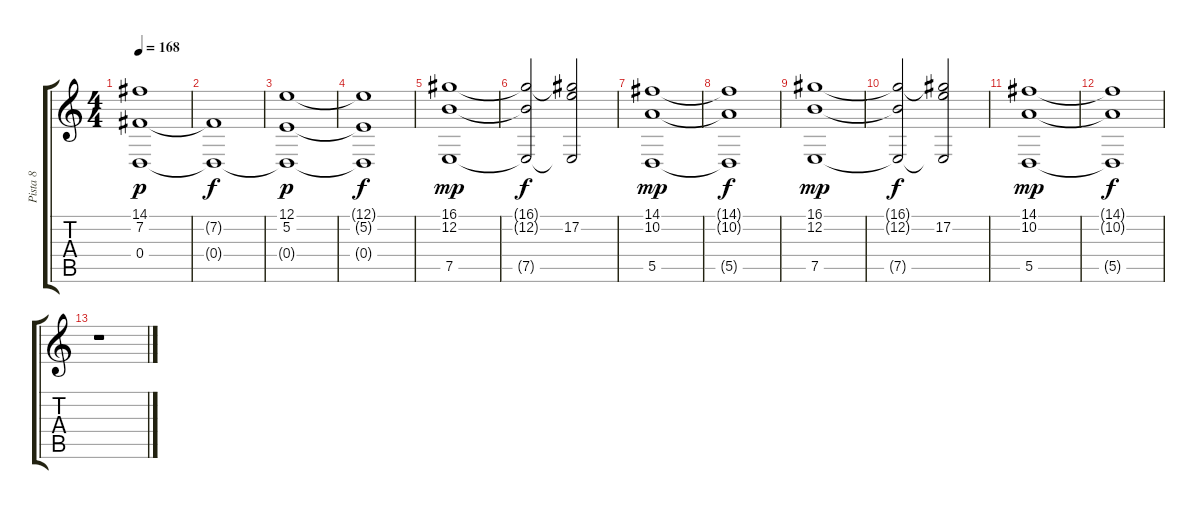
\track ("Pista 8" "Pista 8") {instrument pad2warm}
\staff {score tabs}
\tuning (E4 B3 G3 D3 A2 E2) {hide}
\ts (4 4)
\tempo 168
\clef g2
\ks c
(14.1 7.2 0.4).1{dy p} |
(7.2{t} 0.4{t}).1{dy f} |
(12.1 5.2 0.4{t}).1{dy p} |
(12.1{t} 5.2{t} 0.4{t}).1{dy f} |
(16.1 12.2 7.5).1{dy mp} |
(16.1{t} 12.2{t} 7.5{t}).2{dy f} (16.1{t} 17.2 7.5{t}).2 |
(14.1 10.2 5.5).1{dy mp} |
(14.1{t} 10.2{t} 5.5{t}).1{dy f} |
(16.1 12.2 7.5).1{dy mp} |
(16.1{t} 12.2{t} 7.5{t}).2{dy f} (16.1{t} 17.2 7.5{t}).2 |
(14.1 10.2 5.5).1{dy mp} |
(14.1{t} 10.2{t} 5.5{t}).1{dy f} |
r.1
